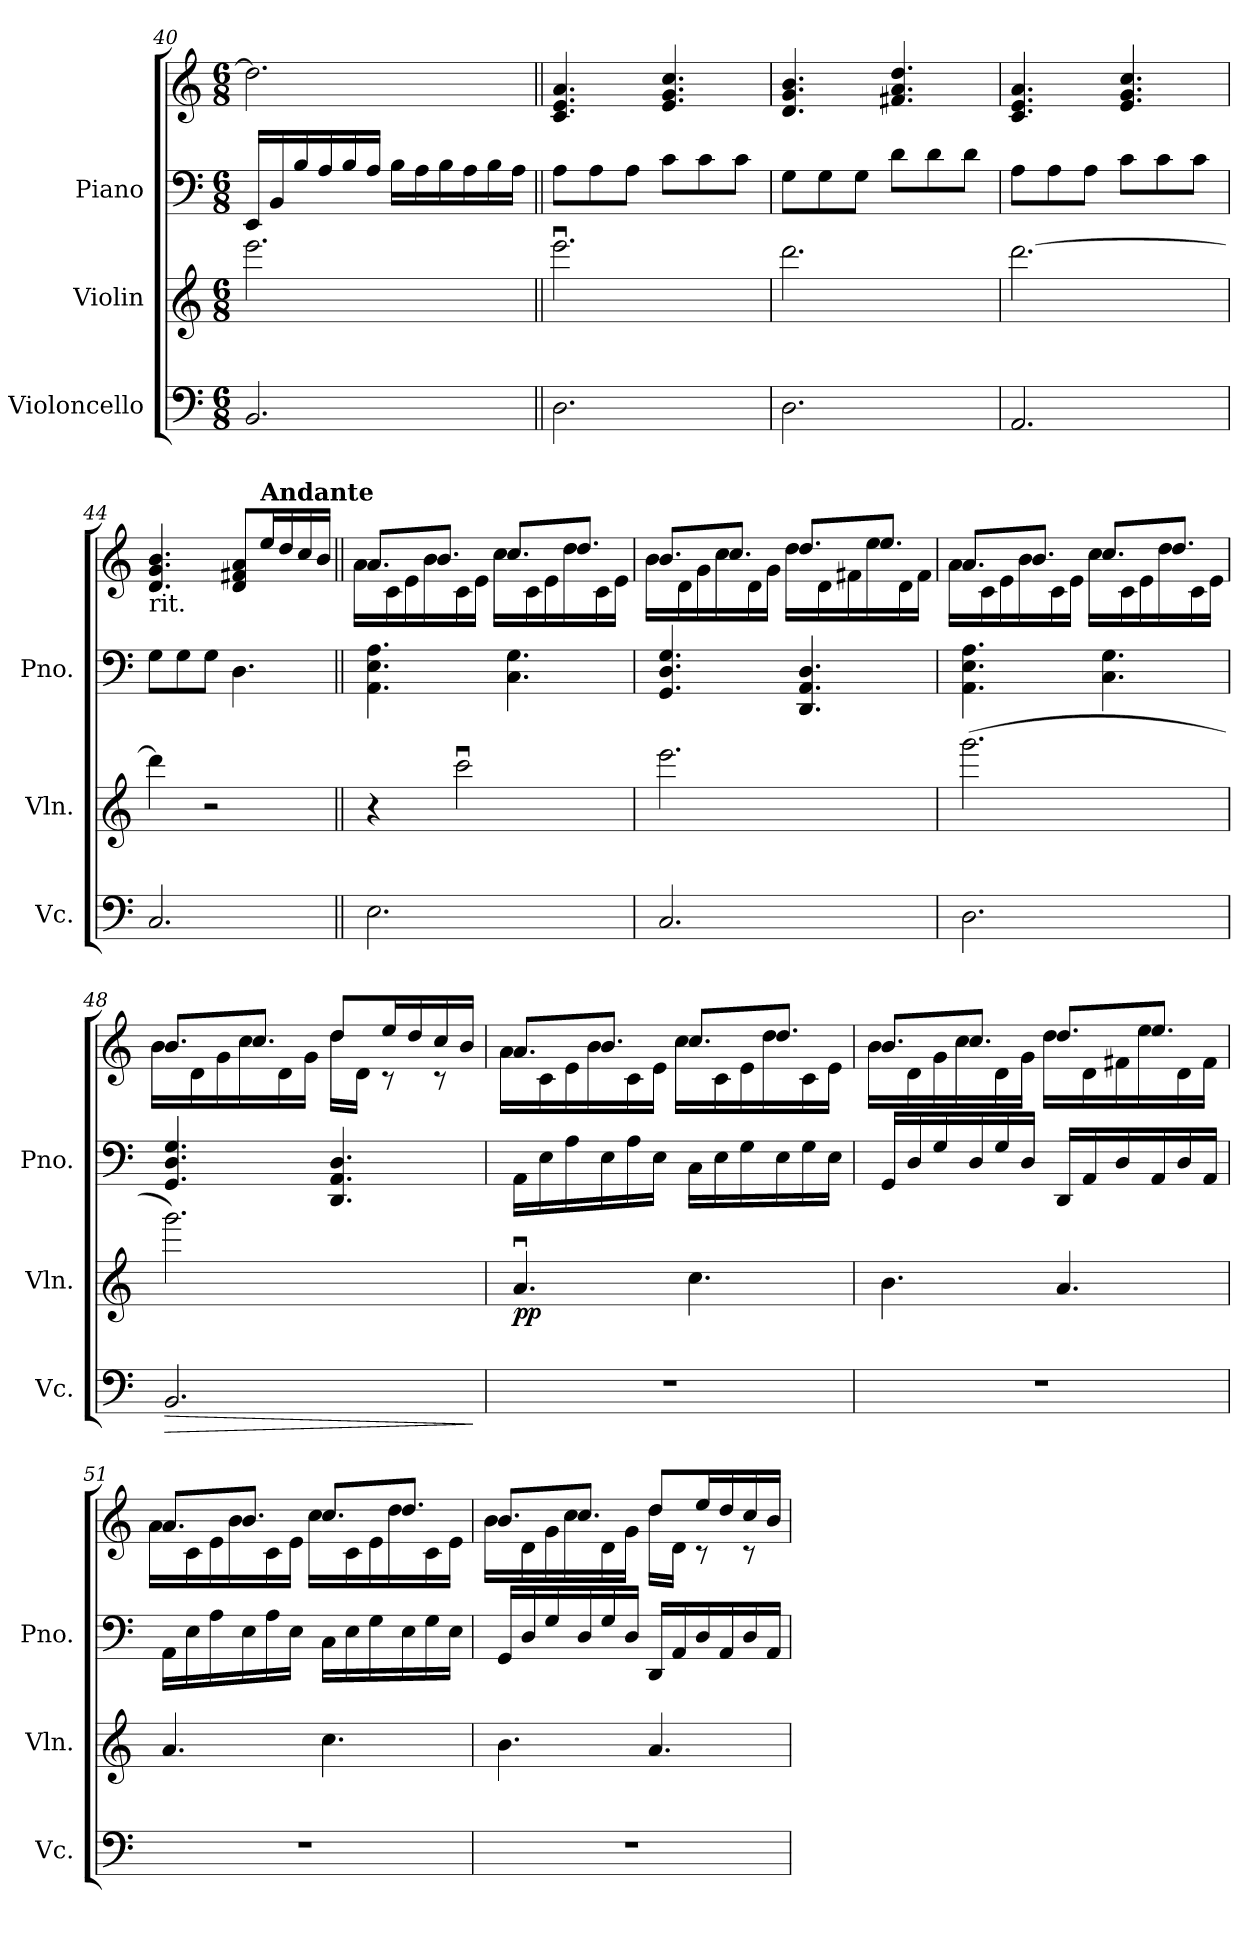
**kern	**dynam	**kern	**dynam	**kern	**kern
*part3	*part3	*part2	*part2	*part1	*part1
*staff4	*staff4	*staff3	*staff3	*staff2	*staff1
*I"Violoncello	*	*I"Violin	*	*I"Piano	*
*I'Vc.	*	*I'Vln.	*	*I'Pno.	*
*clefF4	*	*clefG2	*	*clefF4	*clefG2
*k[]	*	*k[]	*	*k[]	*k[]
*M6/8	*	*M6/8	*	*M6/8	*M6/8
=40	=40	=40	=40	=40	=40
2.BB/	.	2.eee\	.	16EE/LL	2.dd\]
.	.	.	.	16BB/	.
.	.	.	.	16B/	.
.	.	.	.	16A/	.
.	.	.	.	16B/	.
.	.	.	.	16A/JJ	.
.	.	.	.	16B\LL	.
.	.	.	.	16A\	.
.	.	.	.	16B\	.
.	.	.	.	16A\	.
.	.	.	.	16B\	.
.	.	.	.	16A\JJ	.
=41||	=41||	=41||	=41||	=41||	=41||
2.D\	.	2.eeeu\	.	8A\L	4.c/ 4.e/ 4.a/
.	.	.	.	8A\	.
.	.	.	.	8A\J	.
.	.	.	.	8c\L	4.e/ 4.g/ 4.cc/
.	.	.	.	8c\	.
.	.	.	.	8c\J	.
!!LO:LB:g=z
=42	=42	=42	=42	=42	=42
2.D\	.	2.ddd\	.	8G\L	4.d/ 4.g/ 4.b/
.	.	.	.	8G\	.
.	.	.	.	8G\J	.
.	.	.	.	8d\L	4.f#X/ 4.a/ 4.dd/
.	.	.	.	8d\	.
.	.	.	.	8d\J	.
=43	=43	=43	=43	=43	=43
2.AA/	.	[2.ddd\	.	8A\L	4.c/ 4.e/ 4.a/
.	.	.	.	8A\	.
.	.	.	.	8A\J	.
.	.	.	.	8c\L	4.e/ 4.g/ 4.cc/
.	.	.	.	8c\	.
.	.	.	.	8c\J	.
=44	=44	=44	=44	=44	=44
!	!	!	!	!	!LO:TX:b:t=rit.
2.C/	.	4ddd\]	.	8G\L	4.d/ 4.g/ 4.b/
.	.	.	.	8G\	.
.	.	2r	.	8G\J	.
.	.	.	.	4.D\	8d/ 8f#X/ 8a/L
!	!	!	!	!	!LO:TX:a:B:t=Andante
.	.	.	.	.	16ee/L
.	.	.	.	.	16dd/
.	.	.	.	.	16cc/
.	.	.	.	.	16b/JJ
=45||	=45||	=45||	=45||	=45||	=45||
*	*	*	*	*	*^
2.E\	.	4r	.	4.AA\ 4.E\ 4.A\	8.a/L	16a\LL
.	.	.	.	.	.	16c\
.	.	.	.	.	.	16e\
.	.	.	.	.	8.b/J	16b\
.	.	2cccu\	.	.	.	16c\
.	.	.	.	.	.	16e\JJ
.	.	.	.	4.C\ 4.G\	8.cc/L	16cc\LL
.	.	.	.	.	.	16c\
.	.	.	.	.	.	16e\
.	.	.	.	.	8.dd/J	16dd\
.	.	.	.	.	.	16c\
.	.	.	.	.	.	16e\JJ
!!LO:LB:g=z	!!
=46	=46	=46	=46	=46	=46	=46
2.C/	.	2.eee\	.	4.GG/ 4.D/ 4.G/	8.b/L	16b\LL
.	.	.	.	.	.	16d\
.	.	.	.	.	.	16g\
.	.	.	.	.	8.cc/J	16cc\
.	.	.	.	.	.	16d\
.	.	.	.	.	.	16g\JJ
.	.	.	.	4.DD/ 4.AA/ 4.D/	8.dd/L	16dd\LL
.	.	.	.	.	.	16d\
.	.	.	.	.	.	16f#X\
.	.	.	.	.	8.ee/J	16ee\
.	.	.	.	.	.	16d\
.	.	.	.	.	.	16f#\JJ
=47	=47	=47	=47	=47	=47	=47
2.D\	.	(2.ggg\	.	4.AA\ 4.E\ 4.A\	8.a/L	16a\LL
.	.	.	.	.	.	16c\
.	.	.	.	.	.	16e\
.	.	.	.	.	8.b/J	16b\
.	.	.	.	.	.	16c\
.	.	.	.	.	.	16e\JJ
.	.	.	.	4.C\ 4.G\	8.cc/L	16cc\LL
.	.	.	.	.	.	16c\
.	.	.	.	.	.	16e\
.	.	.	.	.	8.dd/J	16dd\
.	.	.	.	.	.	16c\
.	.	.	.	.	.	16e\JJ
=48	=48	=48	=48	=48	=48	=48
!	!LO:HP:b	!	!	!	!	!
2.BB/	>	2.ggg\)	.	4.GG/ 4.D/ 4.G/	8.b/L	16b\LL
.	.	.	.	.	.	16d\
.	.	.	.	.	.	16g\
.	.	.	.	.	8.cc/J	16cc\
.	.	.	.	.	.	16d\
.	.	.	.	.	.	16g\JJ
.	.	.	.	4.DD/ 4.AA/ 4.D/	8dd/L	16dd\LL
.	.	.	.	.	.	16d\JJ
.	.	.	.	.	16ee/L	8r
.	.	.	.	.	16dd/	.
.	.	.	.	.	16cc/	8r
.	.	.	.	.	16b/JJ	.
*	*	*	*	*	*v	*v
.	]	.	.	.	.
!!LO:PB:g=z
=49	=49	=49	=49	=49	=49
*	*	*	*	*	*^
!	!	!	!LO:DY:b	!	!	!
2.r	.	4.au/	pp	16AA\LL	8.a/L	16a\LL
.	.	.	.	16E\	.	16c\
.	.	.	.	16A\	.	16e\
.	.	.	.	16E\	8.b/J	16b\
.	.	.	.	16A\	.	16c\
.	.	.	.	16E\JJ	.	16e\JJ
.	.	4.cc\	.	16C\LL	8.cc/L	16cc\LL
.	.	.	.	16E\	.	16c\
.	.	.	.	16G\	.	16e\
.	.	.	.	16E\	8.dd/J	16dd\
.	.	.	.	16G\	.	16c\
.	.	.	.	16E\JJ	.	16e\JJ
=50	=50	=50	=50	=50	=50	=50
!	!	!	!LO:DY:b	!	!	!
2.r	.	4.b\	other-dynamics	16GG/LL	8.b/L	16b\LL
.	.	.	.	16D/	.	16d\
.	.	.	.	16G/	.	16g\
.	.	.	.	16D/	8.cc/J	16cc\
.	.	.	.	16G/	.	16d\
.	.	.	.	16D/JJ	.	16g\JJ
.	.	4.a/	.	16DD/LL	8.dd/L	16dd\LL
.	.	.	.	16AA/	.	16d\
.	.	.	.	16D/	.	16f#X\
.	.	.	.	16AA/	8.ee/J	16ee\
.	.	.	.	16D/	.	16d\
.	.	.	.	16AA/JJ	.	16f#\JJ
=51	=51	=51	=51	=51	=51	=51
2.r	.	4.a/	.	16AA\LL	8.a/L	16a\LL
.	.	.	.	16E\	.	16c\
.	.	.	.	16A\	.	16e\
.	.	.	.	16E\	8.b/J	16b\
.	.	.	.	16A\	.	16c\
.	.	.	.	16E\JJ	.	16e\JJ
.	.	4.cc\	.	16C\LL	8.cc/L	16cc\LL
.	.	.	.	16E\	.	16c\
.	.	.	.	16G\	.	16e\
.	.	.	.	16E\	8.dd/J	16dd\
.	.	.	.	16G\	.	16c\
.	.	.	.	16E\JJ	.	16e\JJ
!!LO:LB:g=z	!!
=52	=52	=52	=52	=52	=52	=52
2.r	.	4.b\	.	16GG/LL	8.b/L	16b\LL
.	.	.	.	16D/	.	16d\
.	.	.	.	16G/	.	16g\
.	.	.	.	16D/	8.cc/J	16cc\
.	.	.	.	16G/	.	16d\
.	.	.	.	16D/JJ	.	16g\JJ
.	.	4.a/	.	16DD/LL	8dd/L	16dd\LL
.	.	.	.	16AA/	.	16d\JJ
.	.	.	.	16D/	16ee/L	8r
.	.	.	.	16AA/	16dd/	.
.	.	.	.	16D/	16cc/	8r
.	.	.	.	16AA/JJ	16b/JJ	.
*	*	*	*	*	*v	*v
=	=	=	=	=	=
*-	*-	*-	*-	*-	*-
